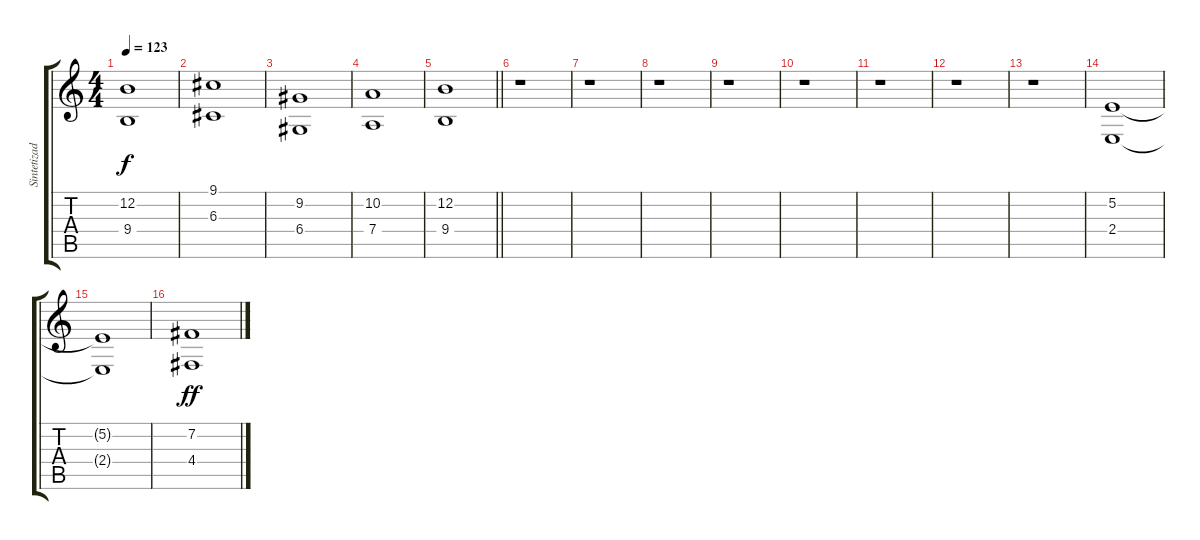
\track ("Sintetizador 2" "Sintetizad") {instrument stringensemble2}
\staff {score tabs}
\tuning (E4 B3 G3 D3 A2 E2) {hide}
\ts (4 4)
\tempo 123
\clef g2
\ks c
(12.2 9.4).1{dy f} |
(9.1 6.3).1 |
(9.2 6.4).1 |
(10.2 7.4).1 |
\barLineRight lightlight
(12.2 9.4).1 |
r.1 |
r.1 |
r.1 |
r.1 |
r.1 |
r.1 |
r.1 |
r.1 |
(5.2 2.4).1{volume 10 balance 5} |
(5.2{t} 2.4{t}).1 |
(7.2 4.4).1{dy ff}
